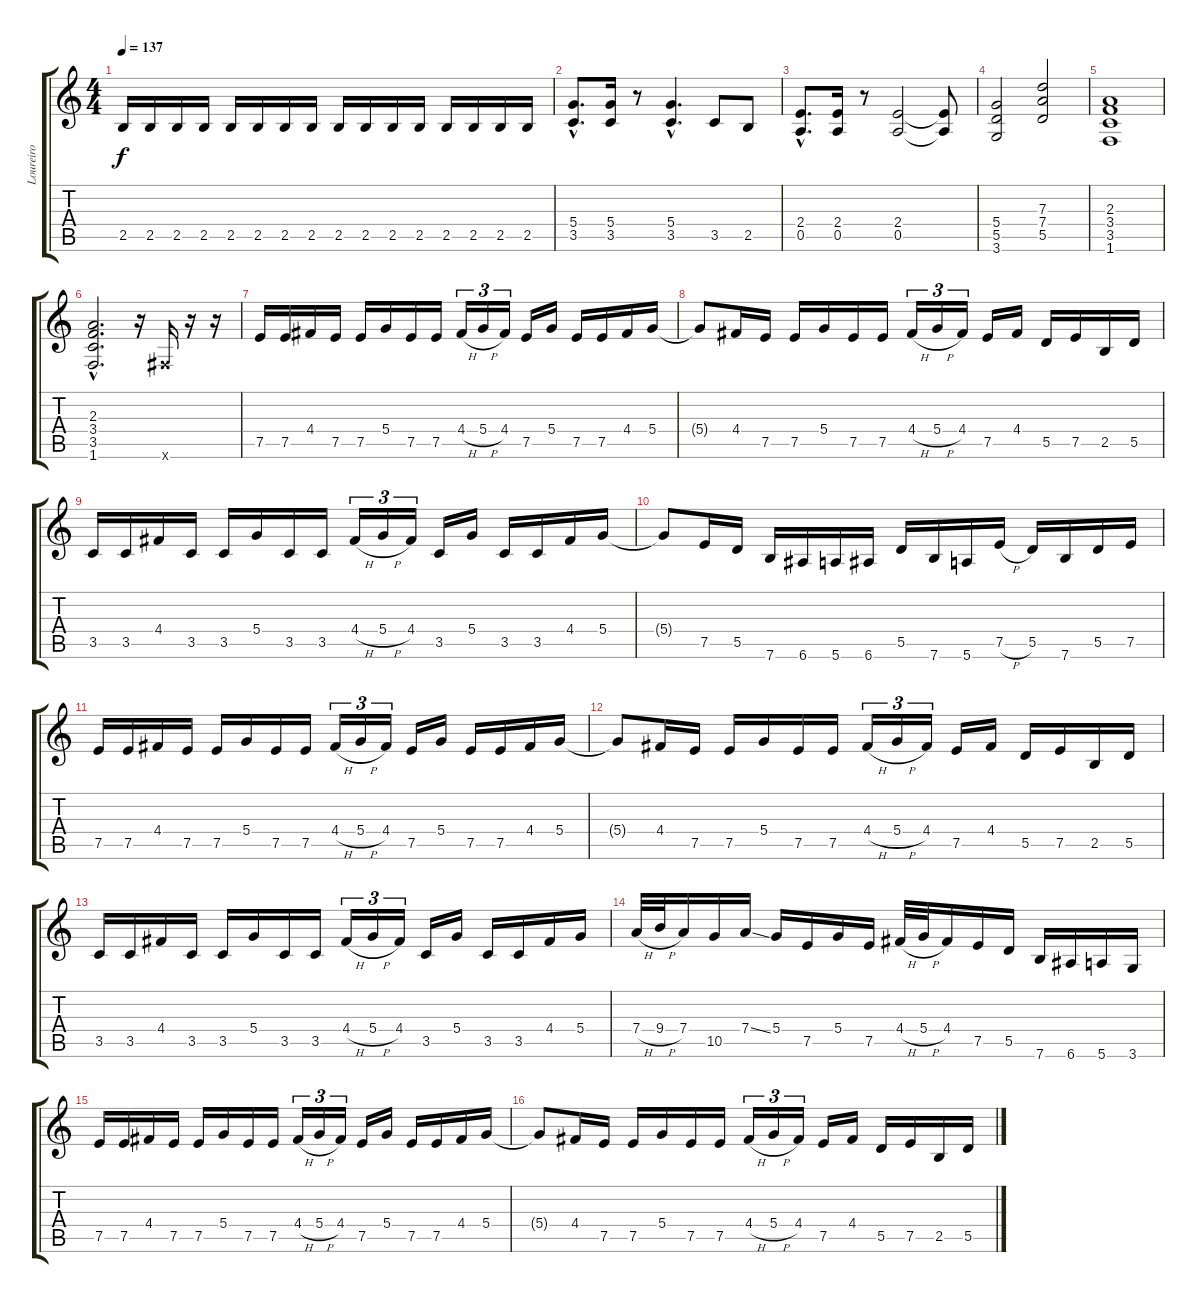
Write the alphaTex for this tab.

\track ("Loureiro" "Loureiro") {instrument overdrivenguitar}
\staff {score tabs}
\tuning (E4 B3 G3 D3 A2 E2) {hide}
\ts (4 4)
\tempo 137
\clef g2
\ks c
2.5.16{dy f} 2.5.16 2.5.16 2.5.16 2.5.16 2.5.16 2.5.16 2.5.16 2.5.16 2.5.16 2.5.16 2.5.16 2.5.16 2.5.16 2.5.16 2.5.16 |
(5.4{hac} 3.5{hac}).8{d} (5.4 3.5).16 r.8 (5.4{hac} 3.5{hac}).4{d} 3.5.8 2.5.8 |
(2.4{hac} 0.5{hac}).8{d} (2.4 0.5).16 r.8 (2.4 0.5).2 (2.4{t} 0.5{t}).8 |
(5.4 5.5 3.6).2 (7.3 7.4 5.5).2 |
(2.3 3.4 3.5 1.6).1 |
(2.3{hac} 3.4{hac} 3.5{hac} 1.6{hac}).2{d} r.16 2.6{x}.16 r.16 r.16 |
7.5.16 7.5.16 4.4.16 7.5.16 7.5.16 5.4.16 7.5.16 7.5.16 4.4{h}.16{tu (3 2)} 5.4{h}.16{tu (3 2)} 4.4.16{tu (3 2)} 7.5.16 5.4.16 7.5.16 7.5.16 4.4.16 5.4.16 |
5.4{t}.8 4.4.16 7.5.16 7.5.16 5.4.16 7.5.16 7.5.16 4.4{h}.16{tu (3 2)} 5.4{h}.16{tu (3 2)} 4.4.16{tu (3 2)} 7.5.16 4.4.16 5.5.16 7.5.16 2.5.16 5.5.16 |
3.5.16 3.5.16 4.4.16 3.5.16 3.5.16 5.4.16 3.5.16 3.5.16 4.4{h}.16{tu (3 2)} 5.4{h}.16{tu (3 2)} 4.4.16{tu (3 2)} 3.5.16 5.4.16 3.5.16 3.5.16 4.4.16 5.4.16 |
5.4{t}.8 7.5.16 5.5.16 7.6.16 6.6.16 5.6.16 6.6.16 5.5.16 7.6.16 5.6.16 7.5{h}.16 5.5.16 7.6.16 5.5.16 7.5.16 |
7.5.16 7.5.16 4.4.16 7.5.16 7.5.16 5.4.16 7.5.16 7.5.16 4.4{h}.16{tu (3 2)} 5.4{h}.16{tu (3 2)} 4.4.16{tu (3 2)} 7.5.16 5.4.16 7.5.16 7.5.16 4.4.16 5.4.16 |
5.4{t}.8 4.4.16 7.5.16 7.5.16 5.4.16 7.5.16 7.5.16 4.4{h}.16{tu (3 2)} 5.4{h}.16{tu (3 2)} 4.4.16{tu (3 2)} 7.5.16 4.4.16 5.5.16 7.5.16 2.5.16 5.5.16 |
3.5.16 3.5.16 4.4.16 3.5.16 3.5.16 5.4.16 3.5.16 3.5.16 4.4{h}.16{tu (3 2)} 5.4{h}.16{tu (3 2)} 4.4.16{tu (3 2)} 3.5.16 5.4.16 3.5.16 3.5.16 4.4.16 5.4.16 |
7.4{h}.32 9.4{h}.32 7.4.16 10.5.16 7.4{ss}.16 5.4.16 7.5.16 5.4.16 7.5.16 4.4{h}.32 5.4{h}.32 4.4.16 7.5.16 5.5.16 7.6.16 6.6.16 5.6.16 3.6.16 |
7.5.16 7.5.16 4.4.16 7.5.16 7.5.16 5.4.16 7.5.16 7.5.16 4.4{h}.16{tu (3 2)} 5.4{h}.16{tu (3 2)} 4.4.16{tu (3 2)} 7.5.16 5.4.16 7.5.16 7.5.16 4.4.16 5.4.16 |
5.4{t}.8 4.4.16 7.5.16 7.5.16 5.4.16 7.5.16 7.5.16 4.4{h}.16{tu (3 2)} 5.4{h}.16{tu (3 2)} 4.4.16{tu (3 2)} 7.5.16 4.4.16 5.5.16 7.5.16 2.5.16 5.5.16
